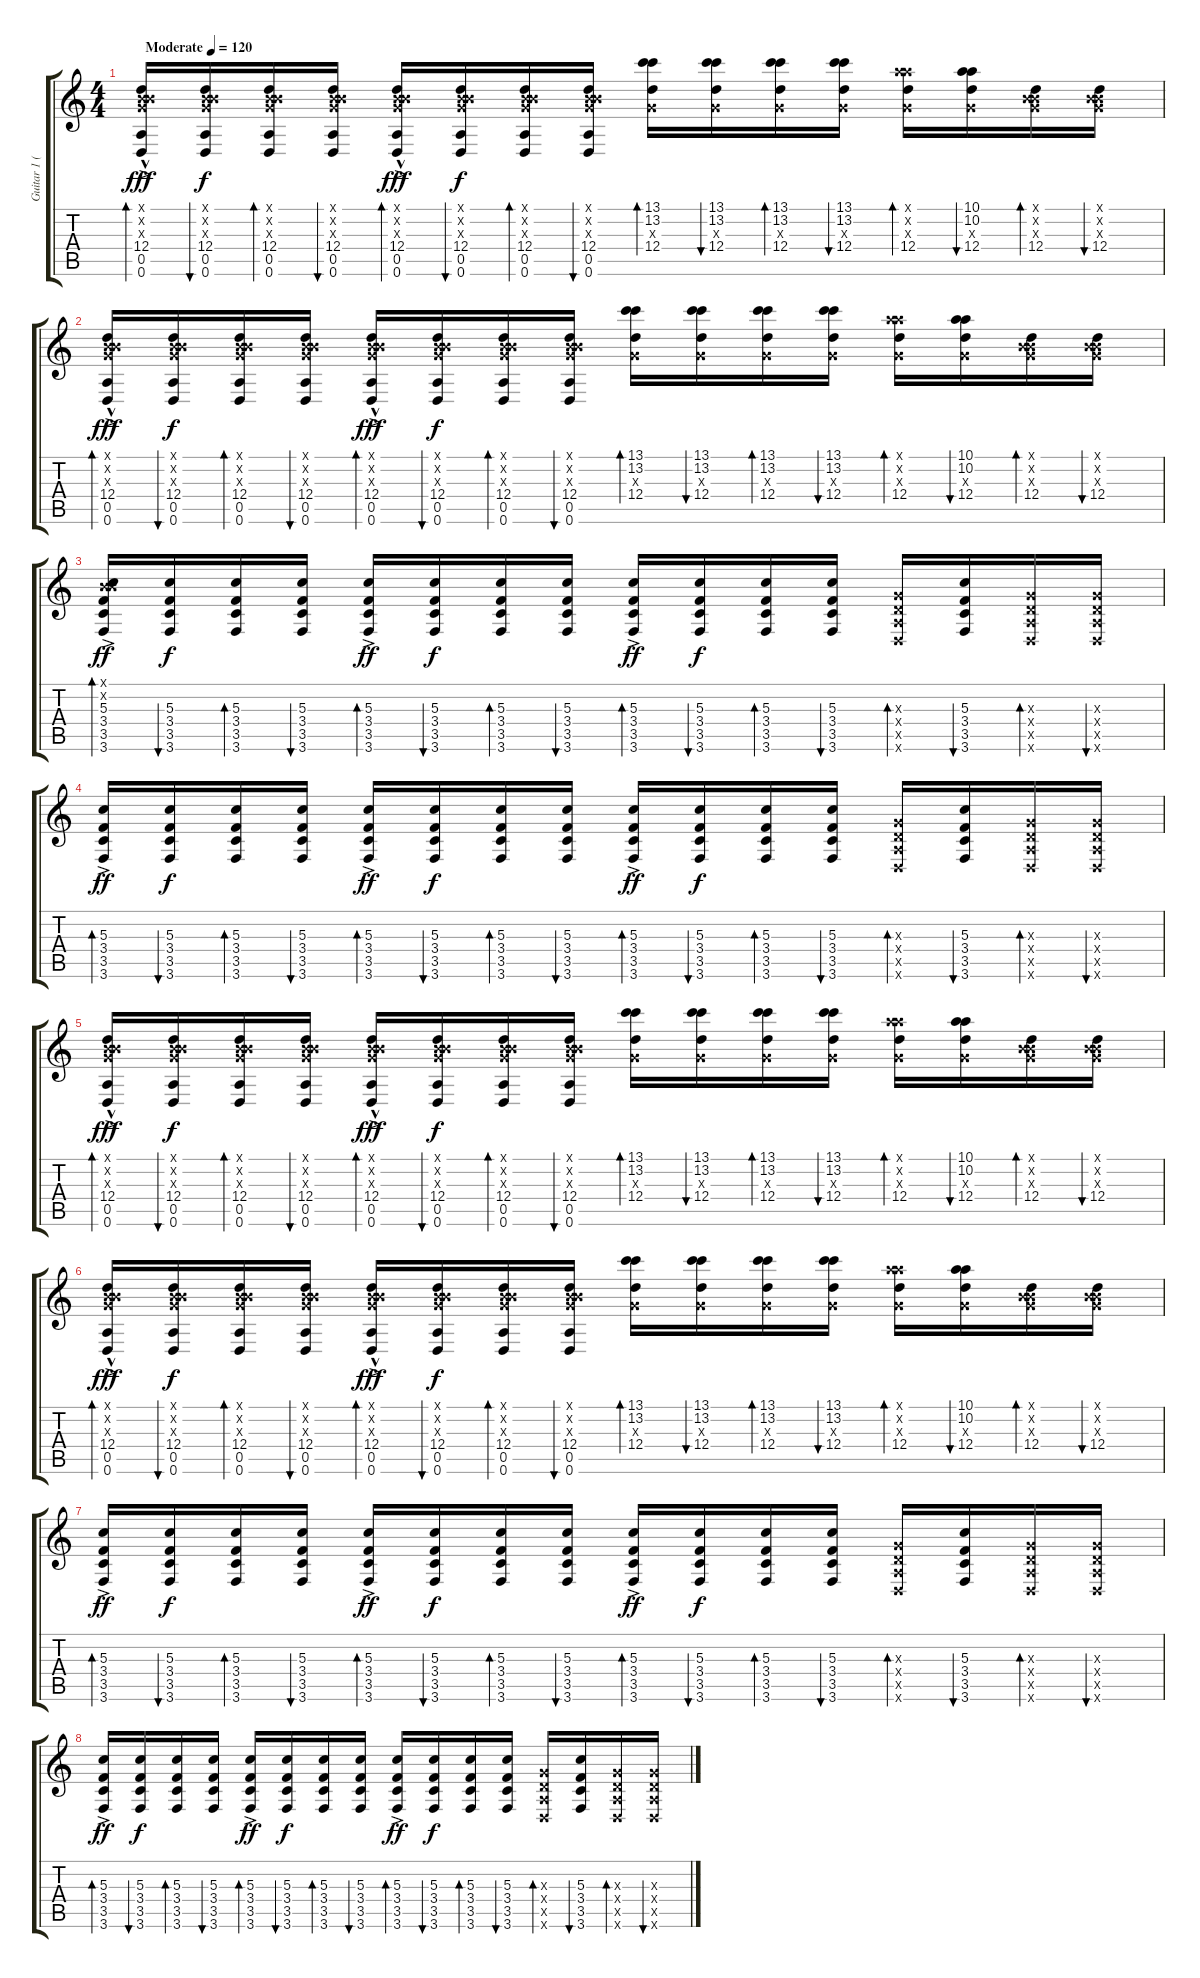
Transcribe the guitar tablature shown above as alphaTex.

\track ("Guitar 1 (Butler)" "Guitar 1 (") {instrument overdrivenguitar}
\staff {score tabs}
\tuning (B3 B3 G3 D3 A2 D2) {hide}
\ts (4 4)
\tempo (120 "Moderate")
\clef g2
\ks c
(0.1{hac x} 0.2{hac x} 0.3{hac x} 12.4{hac} 0.5{ac} 0.6{hac}).16{bd 60 dy fff instrument overdrivenguitar} (0.1{x} 0.2{x} 0.3{x} 12.4 0.5 0.6).16{bu 60 dy f} (0.1{x} 0.2{x} 0.3{x} 12.4 0.5 0.6).16{bd 60} (0.1{x} 0.2{x} 0.3{x} 12.4 0.5 0.6).16{bu 60} (0.1{hac x} 0.2{hac x} 0.3{ac x} 12.4{hac} 0.5{hac} 0.6{hac}).16{bd 60 dy fff} (0.1{x} 0.2{x} 0.3{x} 12.4 0.5 0.6).16{bu 60 dy f} (0.1{x} 0.2{x} 0.3{x} 12.4 0.5 0.6).16{bd 60} (0.1{x} 0.2{x} 0.3{x} 12.4 0.5 0.6).16{bu 60} (13.1 13.2 0.3{x} 12.4).16{bd 60} (13.1 13.2 0.3{x} 12.4).16{bu 60} (13.1 13.2 0.3{x} 12.4).16{bd 60} (13.1 13.2 0.3{x} 12.4).16{bu 60} (10.1{x} 10.2{x} 0.3{x} 12.4).16{bd 60} (10.1 10.2 0.3{x} 12.4).16{bu 60} (0.1{x} 0.2{x} 0.3{x} 12.4).16{bd 60} (0.1{x} 0.2{x} 0.3{x} 12.4).16{bu 60} |
(0.1{hac x} 0.2{hac x} 0.3{hac x} 12.4{hac} 0.5{ac} 0.6{hac}).16{bd 60 dy fff} (0.1{x} 0.2{x} 0.3{x} 12.4 0.5 0.6).16{bu 60 dy f} (0.1{x} 0.2{x} 0.3{x} 12.4 0.5 0.6).16{bd 60} (0.1{x} 0.2{x} 0.3{x} 12.4 0.5 0.6).16{bu 60} (0.1{hac x} 0.2{hac x} 0.3{ac x} 12.4{hac} 0.5{hac} 0.6{hac}).16{bd 60 dy fff} (0.1{x} 0.2{x} 0.3{x} 12.4 0.5 0.6).16{bu 60 dy f} (0.1{x} 0.2{x} 0.3{x} 12.4 0.5 0.6).16{bd 60} (0.1{x} 0.2{x} 0.3{x} 12.4 0.5 0.6).16{bu 60} (13.1 13.2 0.3{x} 12.4).16{bd 60} (13.1 13.2 0.3{x} 12.4).16{bu 60} (13.1 13.2 0.3{x} 12.4).16{bd 60} (13.1 13.2 0.3{x} 12.4).16{bu 60} (10.1{x} 10.2{x} 0.3{x} 12.4).16{bd 60} (10.1 10.2 0.3{x} 12.4).16{bu 60} (0.1{x} 0.2{x} 0.3{x} 12.4).16{bd 60} (0.1{x} 0.2{x} 0.3{x} 12.4).16{bu 60} |
(0.1{x} 0.2{x} 5.3 3.4 3.5{ac} 3.6).16{bd 60 dy ff} (5.3 3.4 3.5 3.6).16{bu 60 dy f} (5.3 3.4 3.5 3.6).16{bd 60} (5.3 3.4 3.5 3.6).16{bu 60} (5.3 3.4 3.5{ac} 3.6).16{bd 60 dy ff} (5.3 3.4 3.5 3.6).16{bu 60 dy f} (5.3 3.4 3.5 3.6).16{bd 60} (5.3 3.4 3.5 3.6).16{bu 60} (5.3 3.4{ac} 3.5 3.6).16{bd 60 dy ff} (5.3 3.4 3.5 3.6).16{bu 60 dy f} (5.3 3.4 3.5 3.6).16{bd 60} (5.3 3.4 3.5 3.6).16{bu 60} (0.3{x} 0.4{x} 0.5{x} 0.6{x}).16{bd 60} (5.3 3.4 3.5 3.6).16{bu 60} (0.3{x} 0.4{x} 0.5{x} 0.6{x}).16{bd 60} (0.3{x} 0.4{x} 0.5{x} 0.6{x}).16{bu 60} |
(5.3 3.4 3.5{ac} 3.6).16{bd 60 dy ff} (5.3 3.4 3.5 3.6).16{bu 60 dy f} (5.3 3.4 3.5 3.6).16{bd 60} (5.3 3.4 3.5 3.6).16{bu 60} (5.3 3.4 3.5{ac} 3.6).16{bd 60 dy ff} (5.3 3.4 3.5 3.6).16{bu 60 dy f} (5.3 3.4 3.5 3.6).16{bd 60} (5.3 3.4 3.5 3.6).16{bu 60} (5.3 3.4{ac} 3.5 3.6).16{bd 60 dy ff} (5.3 3.4 3.5 3.6).16{bu 60 dy f} (5.3 3.4 3.5 3.6).16{bd 60} (5.3 3.4 3.5 3.6).16{bu 60} (0.3{x} 0.4{x} 0.5{x} 0.6{x}).16{bd 60} (5.3 3.4 3.5 3.6).16{bu 60} (0.3{x} 0.4{x} 0.5{x} 0.6{x}).16{bd 60} (0.3{x} 0.4{x} 0.5{x} 0.6{x}).16{bu 60} |
(0.1{hac x} 0.2{hac x} 0.3{hac x} 12.4{hac} 0.5{ac} 0.6{hac}).16{bd 60 dy fff} (0.1{x} 0.2{x} 0.3{x} 12.4 0.5 0.6).16{bu 60 dy f} (0.1{x} 0.2{x} 0.3{x} 12.4 0.5 0.6).16{bd 60} (0.1{x} 0.2{x} 0.3{x} 12.4 0.5 0.6).16{bu 60} (0.1{hac x} 0.2{hac x} 0.3{ac x} 12.4{hac} 0.5{hac} 0.6{hac}).16{bd 60 dy fff} (0.1{x} 0.2{x} 0.3{x} 12.4 0.5 0.6).16{bu 60 dy f} (0.1{x} 0.2{x} 0.3{x} 12.4 0.5 0.6).16{bd 60} (0.1{x} 0.2{x} 0.3{x} 12.4 0.5 0.6).16{bu 60} (13.1 13.2 0.3{x} 12.4).16{bd 60} (13.1 13.2 0.3{x} 12.4).16{bu 60} (13.1 13.2 0.3{x} 12.4).16{bd 60} (13.1 13.2 0.3{x} 12.4).16{bu 60} (10.1{x} 10.2{x} 0.3{x} 12.4).16{bd 60} (10.1 10.2 0.3{x} 12.4).16{bu 60} (0.1{x} 0.2{x} 0.3{x} 12.4).16{bd 60} (0.1{x} 0.2{x} 0.3{x} 12.4).16{bu 60} |
(0.1{hac x} 0.2{hac x} 0.3{hac x} 12.4{hac} 0.5{ac} 0.6{hac}).16{bd 60 dy fff} (0.1{x} 0.2{x} 0.3{x} 12.4 0.5 0.6).16{bu 60 dy f} (0.1{x} 0.2{x} 0.3{x} 12.4 0.5 0.6).16{bd 60} (0.1{x} 0.2{x} 0.3{x} 12.4 0.5 0.6).16{bu 60} (0.1{hac x} 0.2{hac x} 0.3{ac x} 12.4{hac} 0.5{hac} 0.6{hac}).16{bd 60 dy fff} (0.1{x} 0.2{x} 0.3{x} 12.4 0.5 0.6).16{bu 60 dy f} (0.1{x} 0.2{x} 0.3{x} 12.4 0.5 0.6).16{bd 60} (0.1{x} 0.2{x} 0.3{x} 12.4 0.5 0.6).16{bu 60} (13.1 13.2 0.3{x} 12.4).16{bd 60} (13.1 13.2 0.3{x} 12.4).16{bu 60} (13.1 13.2 0.3{x} 12.4).16{bd 60} (13.1 13.2 0.3{x} 12.4).16{bu 60} (10.1{x} 10.2{x} 0.3{x} 12.4).16{bd 60} (10.1 10.2 0.3{x} 12.4).16{bu 60} (0.1{x} 0.2{x} 0.3{x} 12.4).16{bd 60} (0.1{x} 0.2{x} 0.3{x} 12.4).16{bu 60} |
(5.3 3.4 3.5{ac} 3.6).16{bd 60 dy ff} (5.3 3.4 3.5 3.6).16{bu 60 dy f} (5.3 3.4 3.5 3.6).16{bd 60} (5.3 3.4 3.5 3.6).16{bu 60} (5.3 3.4 3.5{ac} 3.6).16{bd 60 dy ff} (5.3 3.4 3.5 3.6).16{bu 60 dy f} (5.3 3.4 3.5 3.6).16{bd 60} (5.3 3.4 3.5 3.6).16{bu 60} (5.3 3.4{ac} 3.5 3.6).16{bd 60 dy ff} (5.3 3.4 3.5 3.6).16{bu 60 dy f} (5.3 3.4 3.5 3.6).16{bd 60} (5.3 3.4 3.5 3.6).16{bu 60} (0.3{x} 0.4{x} 0.5{x} 0.6{x}).16{bd 60} (5.3 3.4 3.5 3.6).16{bu 60} (0.3{x} 0.4{x} 0.5{x} 0.6{x}).16{bd 60} (0.3{x} 0.4{x} 0.5{x} 0.6{x}).16{bu 60} |
(5.3 3.4 3.5{ac} 3.6).16{bd 60 dy ff} (5.3 3.4 3.5 3.6).16{bu 60 dy f} (5.3 3.4 3.5 3.6).16{bd 60} (5.3 3.4 3.5 3.6).16{bu 60} (5.3 3.4 3.5{ac} 3.6).16{bd 60 dy ff} (5.3 3.4 3.5 3.6).16{bu 60 dy f} (5.3 3.4 3.5 3.6).16{bd 60} (5.3 3.4 3.5 3.6).16{bu 60} (5.3 3.4{ac} 3.5 3.6).16{bd 60 dy ff} (5.3 3.4 3.5 3.6).16{bu 60 dy f} (5.3 3.4 3.5 3.6).16{bd 60} (5.3 3.4 3.5 3.6).16{bu 60} (0.3{x} 0.4{x} 0.5{x} 0.6{x}).16{bd 60} (5.3 3.4 3.5 3.6).16{bu 60} (0.3{x} 0.4{x} 0.5{x} 0.6{x}).16{bd 60} (0.3{x} 0.4{x} 0.5{x} 0.6{x}).16{bu 60}
